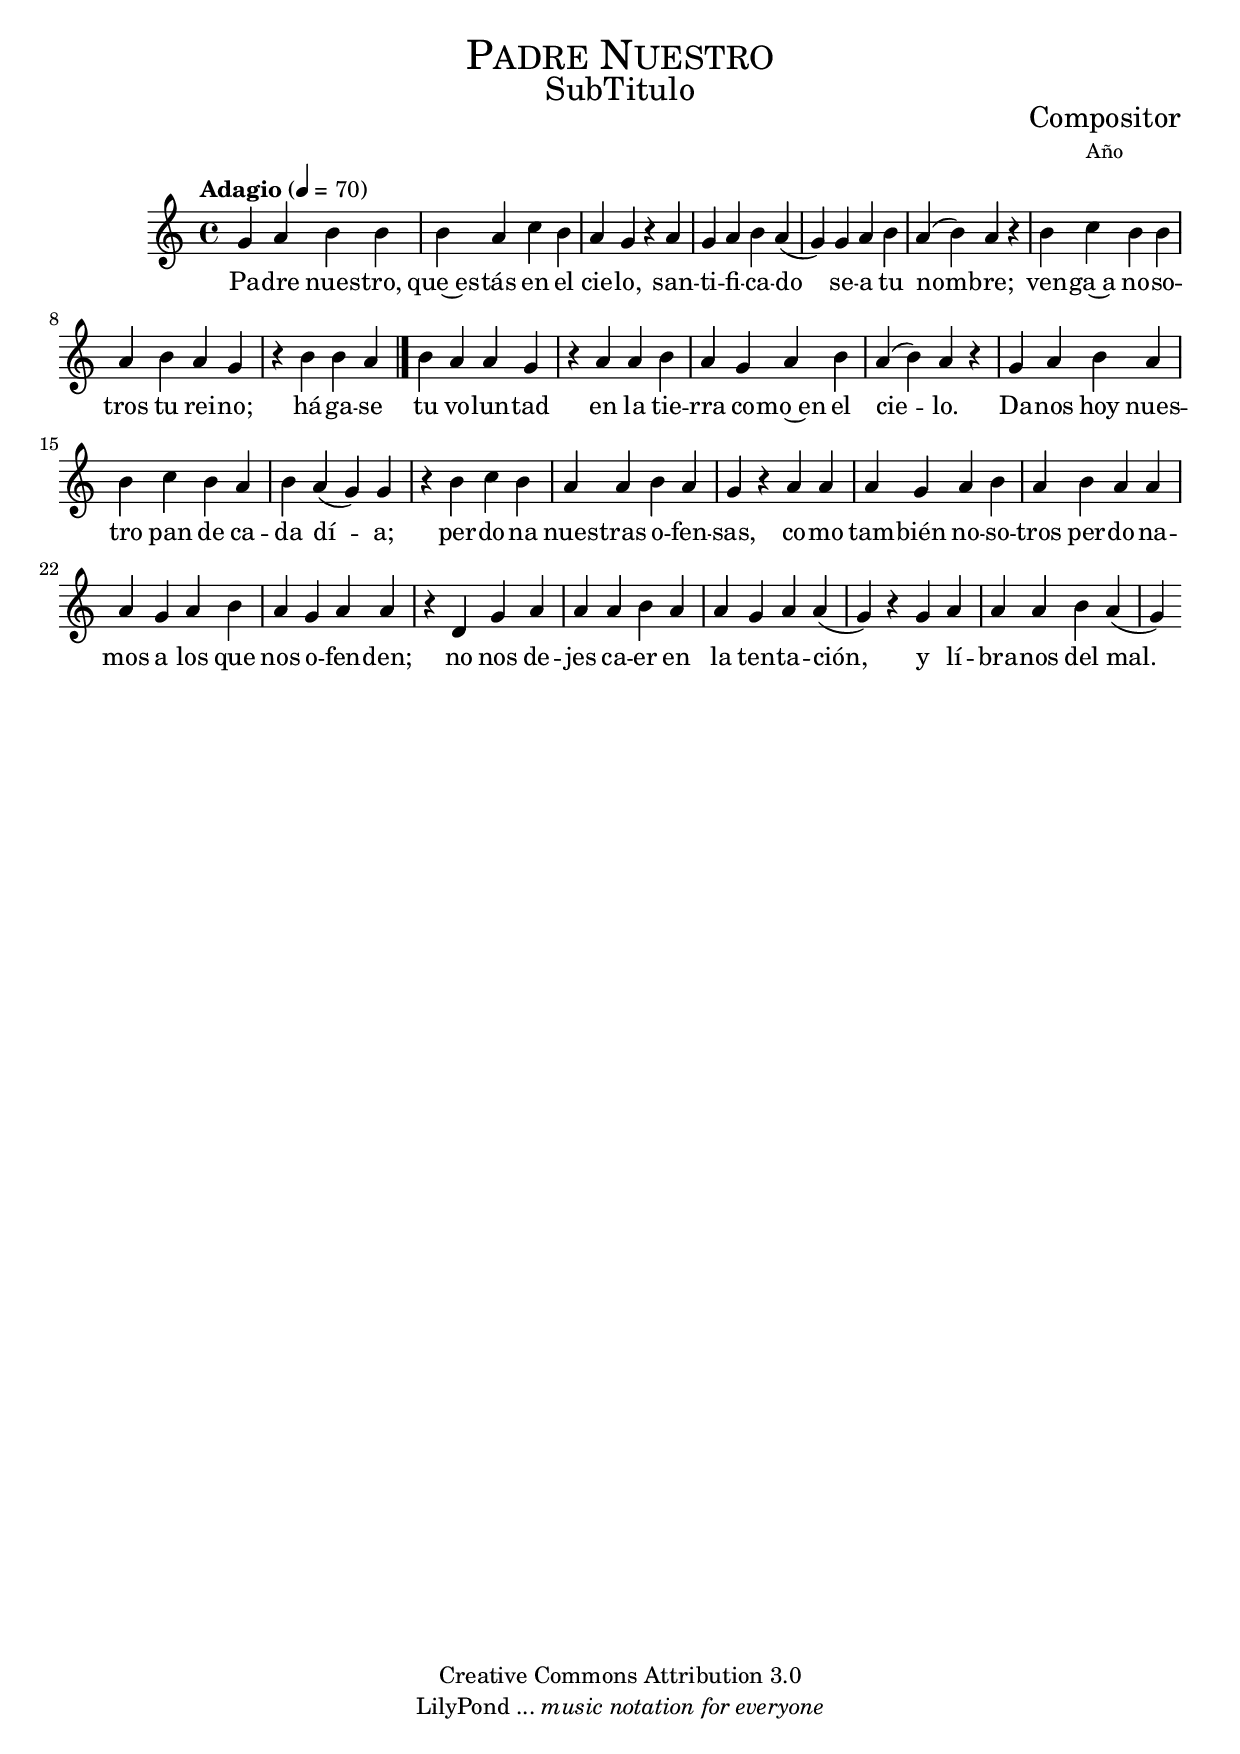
% ****************************************************************
%	Titulos del Archivo - Voz/Instrumento
%	by serach.sam@
% ****************************************************************
\language "espanol"
\version "2.23.2"

% --- Includes
%\include "texto.ily"

% --- Tamaño del pentagrama
%#(set-global-staff-size 15)

% --- Parametro globales
global = {  \tempo "Adagio" 4 = 70 \clef treble \key la \minor \time 4/4 s1*9 \bar "|." }

% --- Cabecera
\markup { \fill-line { \center-column { \fontsize #5 \smallCaps "Padre Nuestro" \fontsize #3 "SubTitulo" } } }
\markup { \fill-line { " " \center-column { \fontsize #2 "Compositor" \small "Año" } } }
\header {
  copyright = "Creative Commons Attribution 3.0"
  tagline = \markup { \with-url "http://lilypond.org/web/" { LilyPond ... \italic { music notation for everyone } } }
  breakbefore = ##t
}

% --- Musica
canto = \relative do'' {
  %\compressEmptyMeasures
  %Escribir la musica aqui...
  sol4 la si si si la do si la sol r
  la4 sol la si la( sol) sol la si la( si) la r
  si4 do si si la si la sol r
  si4 si la si la la sol r
  la4 la si la sol la si la( si) la r
  sol4 la si la si do si la si la( sol) sol r
  si4 do si la la si la sol r
  la4 la la sol la si la si la la la sol la si la sol la la r
  re,4 sol la la la si la la sol la la( sol) r
  sol4 la la la si la( sol)
}

letra = \lyricmode {
  Pa -- dre nues -- tro, que~es -- tás en el cie -- lo,
  san -- ti -- fi -- ca -- do se -- a tu nom -- bre;
  ven -- ga~a no -- so -- tros tu rei -- no;
  há -- ga -- se tu vo -- lun -- tad en la tie -- rra co -- mo~en el cie -- lo.
  Da -- nos hoy nues -- tro pan de ca -- da dí -- a;
  per -- do -- na nues -- tras o -- fen -- sas,
  co -- mo tam -- bién no -- so -- tros per -- do -- na -- mos a los que nos o -- fen -- den;
  no nos de -- jes ca -- er en la ten -- ta -- ción,
  y lí -- bra -- nos del mal.
}

% --- Acordes
acordes = \new ChordNames {
  \set chordChanges = ##t
  \italianChords
  \chordmode {
    
  }
}

% --- Partitura
\score {
  <<
    %\acordes
    \new Staff {
      \set Staff.midiInstrument = #"piano"
      <<
        \new Voice = "voz" {
          <<
            \global
            \canto
          >>
        }
        \new Lyrics {
          \lyricsto "voz"{
            \letra
          }
        }
      >>
    }
  >>
  \midi {}
  \layout {}
}

% --- Pagina
\paper {
  #( set-default-paper-size "letter" )
}